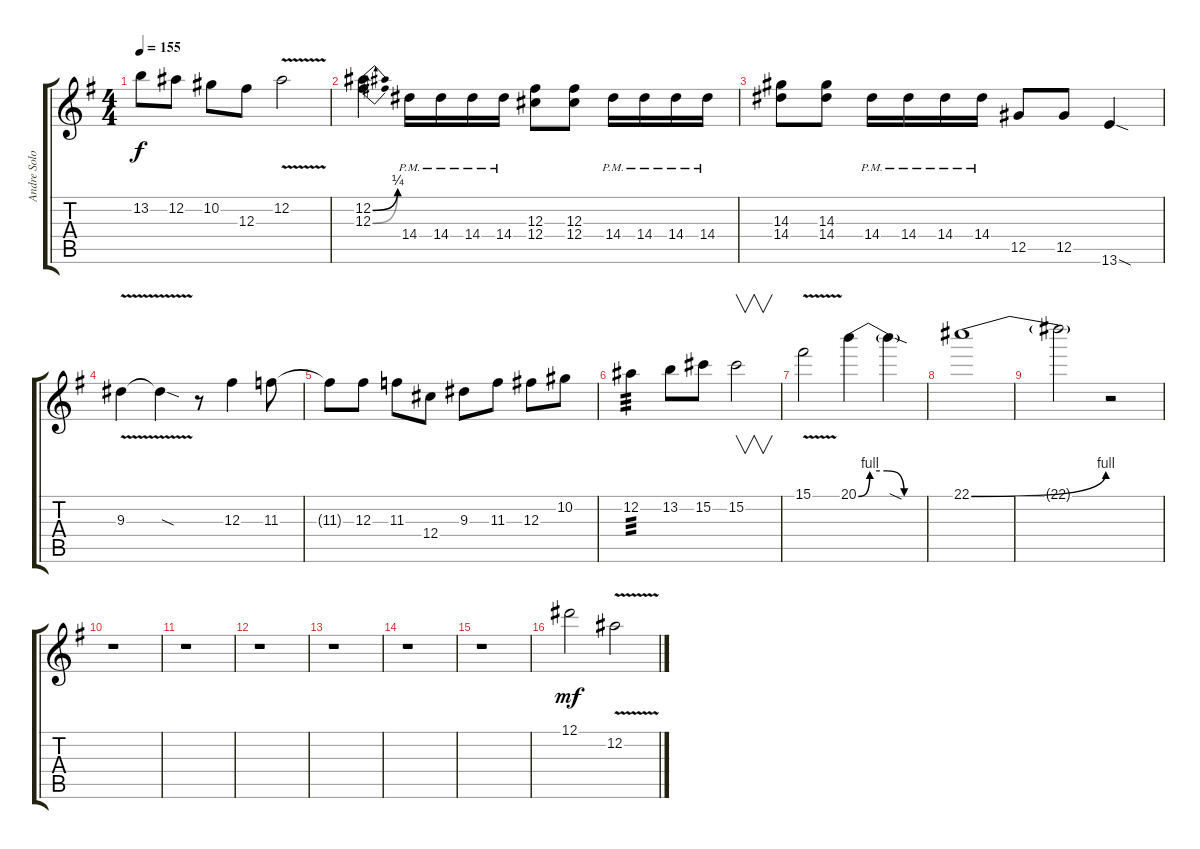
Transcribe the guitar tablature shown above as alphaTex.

\track ("Andre Solo" "Andre Solo") {instrument distortionguitar}
\staff {score tabs}
\tuning (Eb4 Bb3 Gb3 Db3 Ab2 Eb2) {hide}
\ts (4 4)
\tempo 155
\clef g2
\ks g
13.2.8{dy f} 12.2.8 10.2.8 12.3.8 12.2{v}.2 |
(12.2{be (bend 0 0 60 1)} 12.3{be (bend 0 0 60 1)}).4 14.4{pm}.16 14.4{pm}.16 14.4{pm}.16 14.4{pm}.16 (12.3 12.4).8 (12.3 12.4).8 14.4{pm}.16 14.4{pm}.16 14.4{pm}.16 14.4{pm}.16 |
(14.3 14.4).8 (14.3 14.4).8 14.4{pm}.16 14.4{pm}.16 14.4{pm}.16 14.4{pm}.16 12.5.8 12.5.8 13.6{sod}.4 |
9.3{v}.4 9.3{sod t}.4 r.8 12.3.4 11.3.8 |
11.3{t}.8 12.3.8 11.3.8 12.4.8 9.3.8 11.3.8 12.3.8 10.2.8 |
12.2.4{tp 3} 13.2.8 15.2.8 15.2.2{v} |
15.1{v}.2 20.1{be (custom 0 0 10 4 25 4 40 0 60 0)}.4 20.1{sod t}.4 |
22.1{be (bend 0 0 60 4)}.1 |
22.1{t}.2 r.2 |
r.1 |
r.1 |
r.1 |
r.1 |
r.1 |
r.1 |
12.1.2{dy mf} 12.2{v}.2
